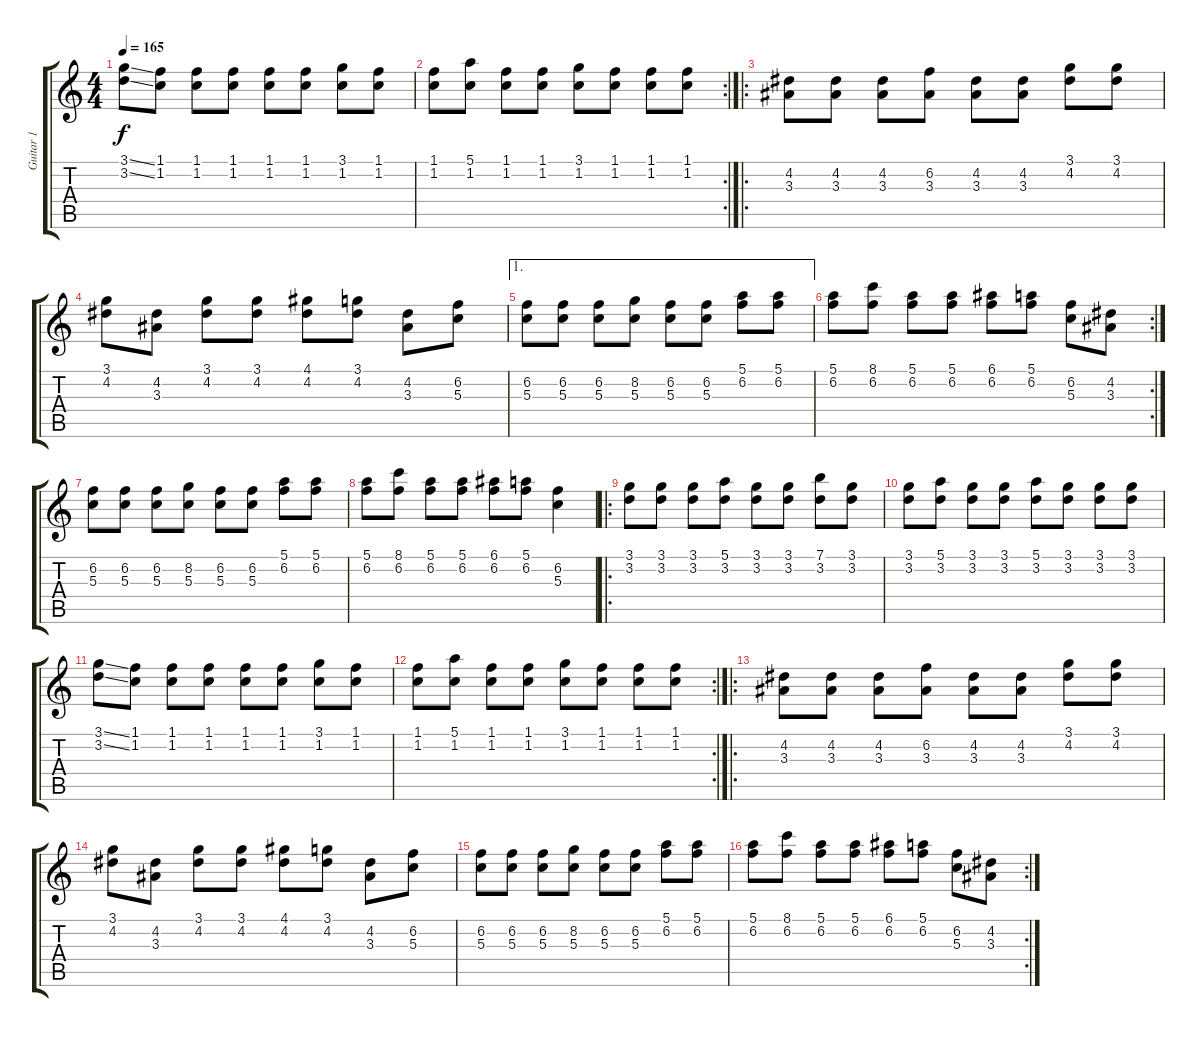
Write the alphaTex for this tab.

\track ("Guitar 1" "Guitar 1") {instrument distortionguitar}
\staff {score tabs}
\tuning (E4 B3 G3 D3 A2 E2) {hide}
\ts (4 4)
\tempo 165
\clef g2
\ks c
(3.1{ss} 3.2{ss}).8{dy f} (1.1 1.2).8 (1.1 1.2).8 (1.1 1.2).8 (1.1 1.2).8 (1.1 1.2).8 (3.1 1.2).8 (1.1 1.2).8 |
\rc 2
(1.1 1.2).8 (5.1 1.2).8 (1.1 1.2).8 (1.1 1.2).8 (3.1 1.2).8 (1.1 1.2).8 (1.1 1.2).8 (1.1 1.2).8 |
\ro
(4.2 3.3).8 (4.2 3.3).8 (4.2 3.3).8 (6.2 3.3).8 (4.2 3.3).8 (4.2 3.3).8 (3.1 4.2).8 (3.1 4.2).8 |
(3.1 4.2).8 (4.2 3.3).8 (3.1 4.2).8 (3.1 4.2).8 (4.1 4.2).8 (3.1 4.2).8 (4.2 3.3).8 (6.2 5.3).8 |
\ae 1
(6.2 5.3).8 (6.2 5.3).8 (6.2 5.3).8 (8.2 5.3).8 (6.2 5.3).8 (6.2 5.3).8 (5.1 6.2).8 (5.1 6.2).8 |
\rc 2
(5.1 6.2).8 (8.1 6.2).8 (5.1 6.2).8 (5.1 6.2).8 (6.1 6.2).8 (5.1 6.2).8 (6.2 5.3).8 (4.2 3.3).8 |
(6.2 5.3).8 (6.2 5.3).8 (6.2 5.3).8 (8.2 5.3).8 (6.2 5.3).8 (6.2 5.3).8 (5.1 6.2).8 (5.1 6.2).8 |
(5.1 6.2).8 (8.1 6.2).8 (5.1 6.2).8 (5.1 6.2).8 (6.1 6.2).8 (5.1 6.2).8 (6.2 5.3).4 |
\ro
(3.1 3.2).8 (3.1 3.2).8 (3.1 3.2).8 (5.1 3.2).8 (3.1 3.2).8 (3.1 3.2).8 (7.1 3.2).8 (3.1 3.2).8 |
(3.1 3.2).8 (5.1 3.2).8 (3.1 3.2).8 (3.1 3.2).8 (5.1 3.2).8 (3.1 3.2).8 (3.1 3.2).8 (3.1 3.2).8 |
(3.1{ss} 3.2{ss}).8 (1.1 1.2).8 (1.1 1.2).8 (1.1 1.2).8 (1.1 1.2).8 (1.1 1.2).8 (3.1 1.2).8 (1.1 1.2).8 |
\rc 2
(1.1 1.2).8 (5.1 1.2).8 (1.1 1.2).8 (1.1 1.2).8 (3.1 1.2).8 (1.1 1.2).8 (1.1 1.2).8 (1.1 1.2).8 |
\ro
(4.2 3.3).8 (4.2 3.3).8 (4.2 3.3).8 (6.2 3.3).8 (4.2 3.3).8 (4.2 3.3).8 (3.1 4.2).8 (3.1 4.2).8 |
(3.1 4.2).8 (4.2 3.3).8 (3.1 4.2).8 (3.1 4.2).8 (4.1 4.2).8 (3.1 4.2).8 (4.2 3.3).8 (6.2 5.3).8 |
(6.2 5.3).8 (6.2 5.3).8 (6.2 5.3).8 (8.2 5.3).8 (6.2 5.3).8 (6.2 5.3).8 (5.1 6.2).8 (5.1 6.2).8 |
\rc 2
(5.1 6.2).8 (8.1 6.2).8 (5.1 6.2).8 (5.1 6.2).8 (6.1 6.2).8 (5.1 6.2).8 (6.2 5.3).8 (4.2 3.3).8
